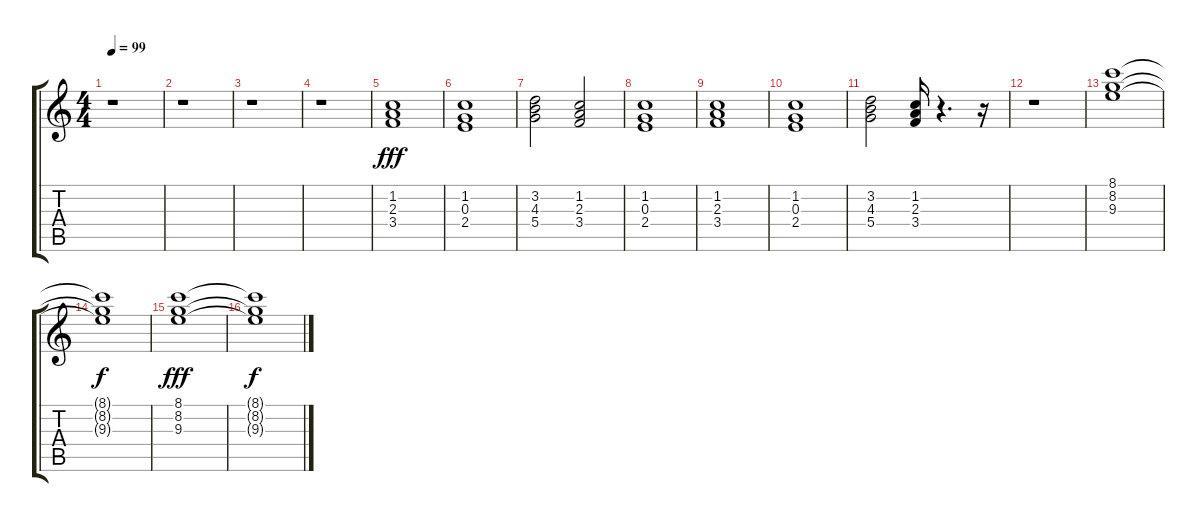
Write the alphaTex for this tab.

\track "" {instrument electricbassfinger}
\staff {score tabs}
\tuning (E4 B3 G3 D3 A2 E2) {hide}
\ts (4 4)
\tempo 99
\clef g2
\ks c
r.1{dy fff} |
r.1 |
r.1 |
r.1 |
(1.2 2.3 3.4).1 |
(1.2 0.3 2.4).1 |
(3.2 4.3 5.4).2 (1.2 2.3 3.4).2 |
(1.2 0.3 2.4).1 |
(1.2 2.3 3.4).1 |
(1.2 0.3 2.4).1 |
(3.2 4.3 5.4).2 (1.2 2.3 3.4).16 r.4{d} r.16 |
r.1 |
(8.1 8.2 9.3).1 |
(8.1{t} 8.2{t} 9.3{t}).1{dy f} |
(8.1 8.2 9.3).1{dy fff} |
(8.1{t} 8.2{t} 9.3{t}).1{dy f}
